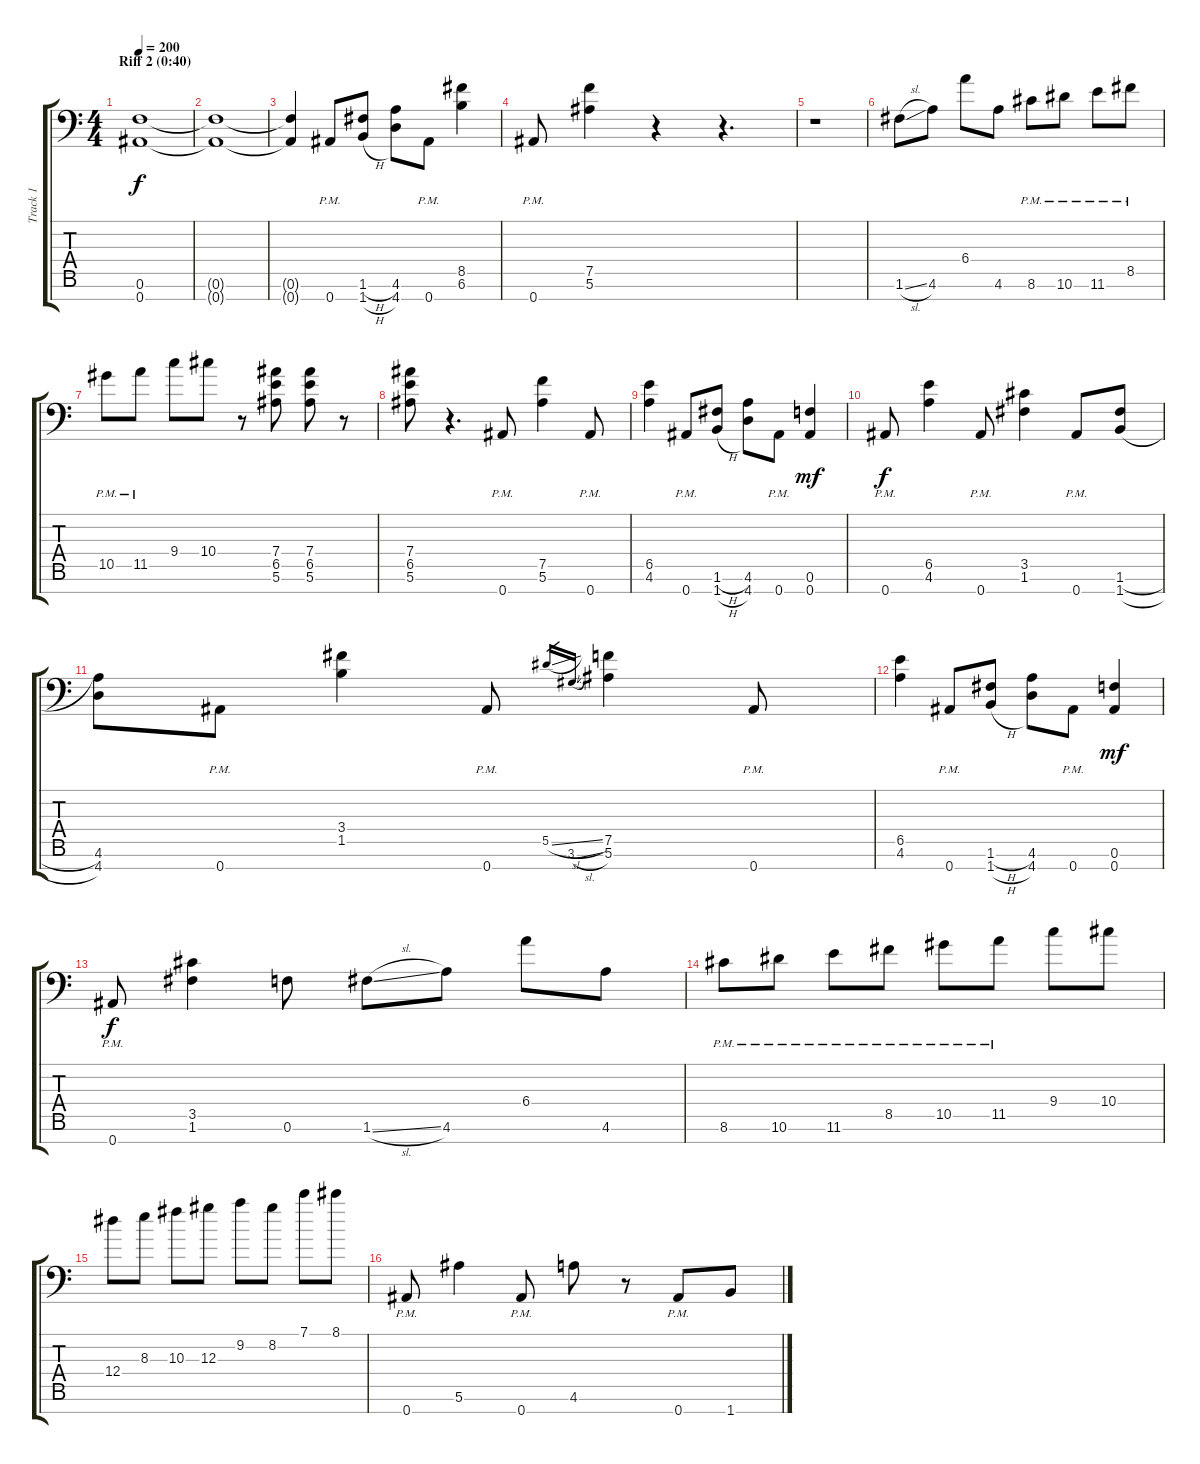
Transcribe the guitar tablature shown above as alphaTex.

\track ("Track 1" "Track 1") {instrument overdrivenguitar}
\staff {score tabs}
\tuning (F4 C4 Ab3 Eb3 Bb2 F2 Bb1) {hide}
\ts (4 4)
\section ("" "Riff 2 (0:40)")
\tempo 200
\clef f4
\ks c
(0.6 0.7).1{dy f} |
(0.6{t} 0.7{t}).1 |
(0.6{t} 0.7{t}).4 0.7{pm}.8 (1.6{h} 1.7{h}).8 (4.6 4.7).8 0.7{pm}.8 (8.5 6.6).4 |
0.7{pm}.8 (7.5 5.6).4 r.4 r.4{d} |
r.1 |
1.6{sl}.8 4.6.8 6.4.8 4.6.8 8.6{pm}.8 10.6{pm}.8 11.6{pm}.8 8.5{pm}.8 |
10.5{pm}.8 11.5{pm}.8 9.4.8 10.4.8 r.8 (7.4 6.5 5.6).8 (7.4 6.5 5.6).8 r.8 |
(7.4 6.5 5.6).8 r.4{d} 0.7{pm}.8 (7.5 5.6).4 0.7{pm}.8 |
(6.5 4.6).4 0.7{pm}.8 (1.6{h} 1.7{h}).8 (4.6 4.7).8 0.7{pm}.8 (0.6 0.7).4{dy mf} |
0.7{pm}.8{dy f} (6.5 4.6).4 0.7{pm}.8 (3.5 1.6).4 0.7{pm}.8 (1.6{h} 1.7{h}).8 |
(4.6 4.7).8 0.7{pm}.8 (3.4 1.5).4 0.7{pm}.8 5.5{sl}.16{gr} 3.6{sl}.16{gr} (7.5 5.6).4 0.7{pm}.8 |
(6.5 4.6).4 0.7{pm}.8 (1.6{h} 1.7{h}).8 (4.6 4.7).8 0.7{pm}.8 (0.6 0.7).4{dy mf} |
0.7{pm}.8{dy f} (3.5 1.6).4 0.6.8 1.6{sl}.8 4.6.8 6.4.8 4.6.8 |
8.6{pm}.8 10.6{pm}.8 11.6{pm}.8 8.5{pm}.8 10.5{pm}.8 11.5{pm}.8 9.4.8 10.4.8 |
12.4.8 8.3.8 10.3.8 12.3.8 9.2.8 8.2.8 7.1.8 8.1.8 |
0.7{pm}.8 5.6.4 0.7{pm}.8 4.6.8 r.8 0.7{pm}.8 1.7{h}.8
